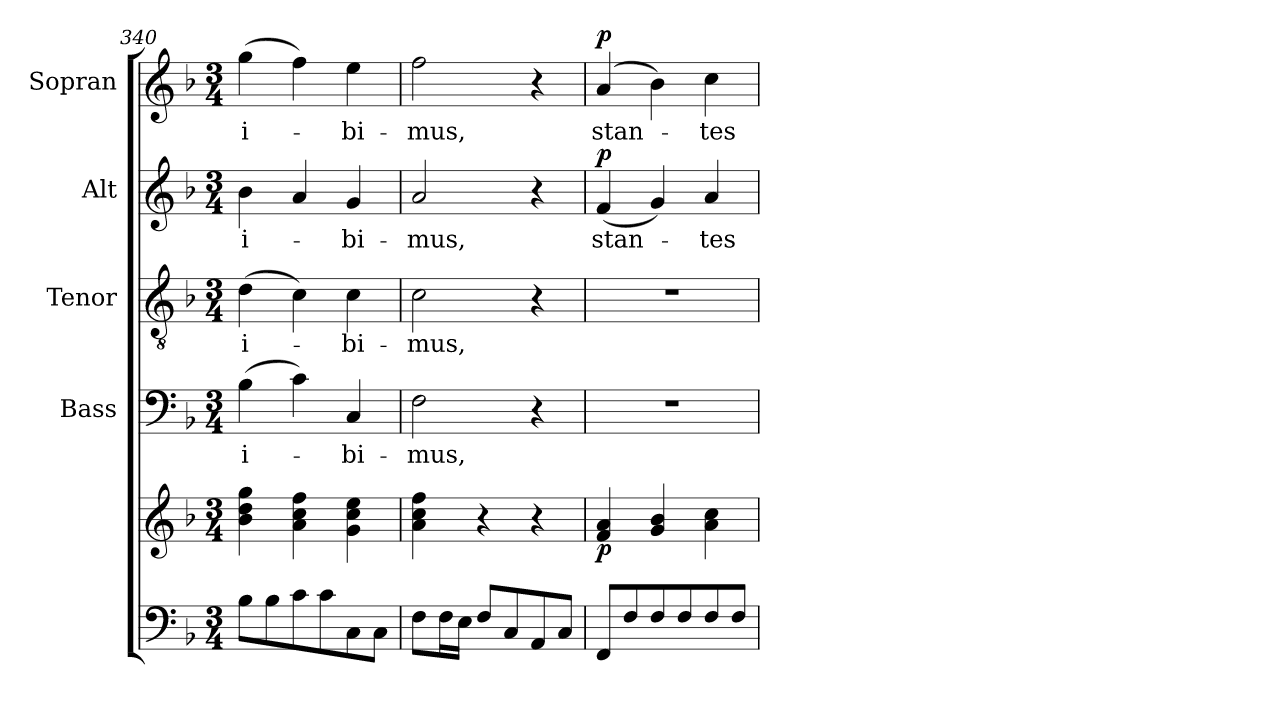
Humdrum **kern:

**kern	**kern	**dynam	**kern	**text	**kern	**text	**kern	**text	**dynam	**kern	**text	**dynam
*part5	*part5	*part5	*part4	*part4	*part3	*part3	*part2	*part2	*part2	*part1	*part1	*part1
*staff6	*staff5	*staff5/6	*staff4	*staff4	*staff3	*staff3	*staff2	*staff2	*staff2	*staff1	*staff1	*staff1
*	*	*	*I"Bass	*	*I"Tenor	*	*I"Alt	*	*	*I"Sopran	*	*
*	*	*	*I'B.	*	*I'T.	*	*I'A.	*	*	*I'S.	*	*
*clefF4	*clefG2	*	*clefF4	*	*clefGv2	*	*clefG2	*	*	*clefG2	*	*
*k[b-]	*k[b-]	*	*k[b-]	*	*k[b-]	*	*k[b-]	*	*	*k[b-]	*	*
*F:	*F:	*	*F:	*	*F:	*	*F:	*	*	*F:	*	*
*M3/4	*M3/4	*	*M3/4	*	*M3/4	*	*M3/4	*	*	*M3/4	*	*
=340	=340	=340	=340	=340	=340	=340	=340	=340	=340	=340	=340	=340
!	!	!	!	!LO:LY:b	!	!LO:LY:b	!	!LO:LY:b	!	!	!LO:LY:b	!
8B-\L	4b-\ 4dd\ 4gg\	.	(>4B-\	i-	(>4d\	i-	4b-\	i-	.	(>4gg\	i-	.
8B-\	.	.	.	.	.	.	.	.	.	.	.	.
8c\	4a\ 4cc\ 4ff\	.	4c\)	.	4c\)	.	4a/	.	.	4ff\)	.	.
8c\	.	.	.	.	.	.	.	.	.	.	.	.
!	!	!	!	!LO:LY:b	!	!LO:LY:b	!	!LO:LY:b	!	!	!LO:LY:b	!
8C\	4g\ 4cc\ 4ee\	.	4C/	-bi-	4c\	-bi-	4g/	-bi-	.	4ee\	-bi-	.
8C\J	.	.	.	.	.	.	.	.	.	.	.	.
=341	=341	=341	=341	=341	=341	=341	=341	=341	=341	=341	=341	=341
!	!	!	!	!LO:LY:b	!	!LO:LY:b	!	!LO:LY:b	!	!	!LO:LY:b	!
8F\L	4a\ 4cc\ 4ff\	.	2F\	-mus,	2c\	-mus,	2a/	-mus,	.	2ff\	-mus,	.
16F\L	.	.	.	.	.	.	.	.	.	.	.	.
16E\JJ	.	.	.	.	.	.	.	.	.	.	.	.
8F/L	4r	.	.	.	.	.	.	.	.	.	.	.
8C/	.	.	.	.	.	.	.	.	.	.	.	.
8AA/	4r	.	4r	.	4r	.	4r	.	.	4r	.	.
8C/J	.	.	.	.	.	.	.	.	.	.	.	.
=342	=342	=342	=342	=342	=342	=342	=342	=342	=342	=342	=342	=342
!	!	!LO:DY:b	!	!	!	!	!	!LO:LY:b	!LO:DY:a	!	!LO:LY:b	!LO:DY:a
8FF/L	4f/ 4a/	p	2.r	.	2.r	.	(<4f/	stan-	p	(4a/	stan-	p
8F/	.	.	.	.	.	.	.	.	.	.	.	.
8F/	4g/ 4b-/	.	.	.	.	.	4g/)	.	.	4b-\)	.	.
8F/	.	.	.	.	.	.	.	.	.	.	.	.
!	!	!	!	!	!	!	!	!LO:LY:b	!	!	!LO:LY:b	!
8F/	4a\ 4cc\	.	.	.	.	.	4a/	-tes	.	4cc\	-tes	.
8F/J	.	.	.	.	.	.	.	.	.	.	.	.
=	=	=	=	=	=	=	=	=	=	=	=	=
*-	*-	*-	*-	*-	*-	*-	*-	*-	*-	*-	*-	*-
